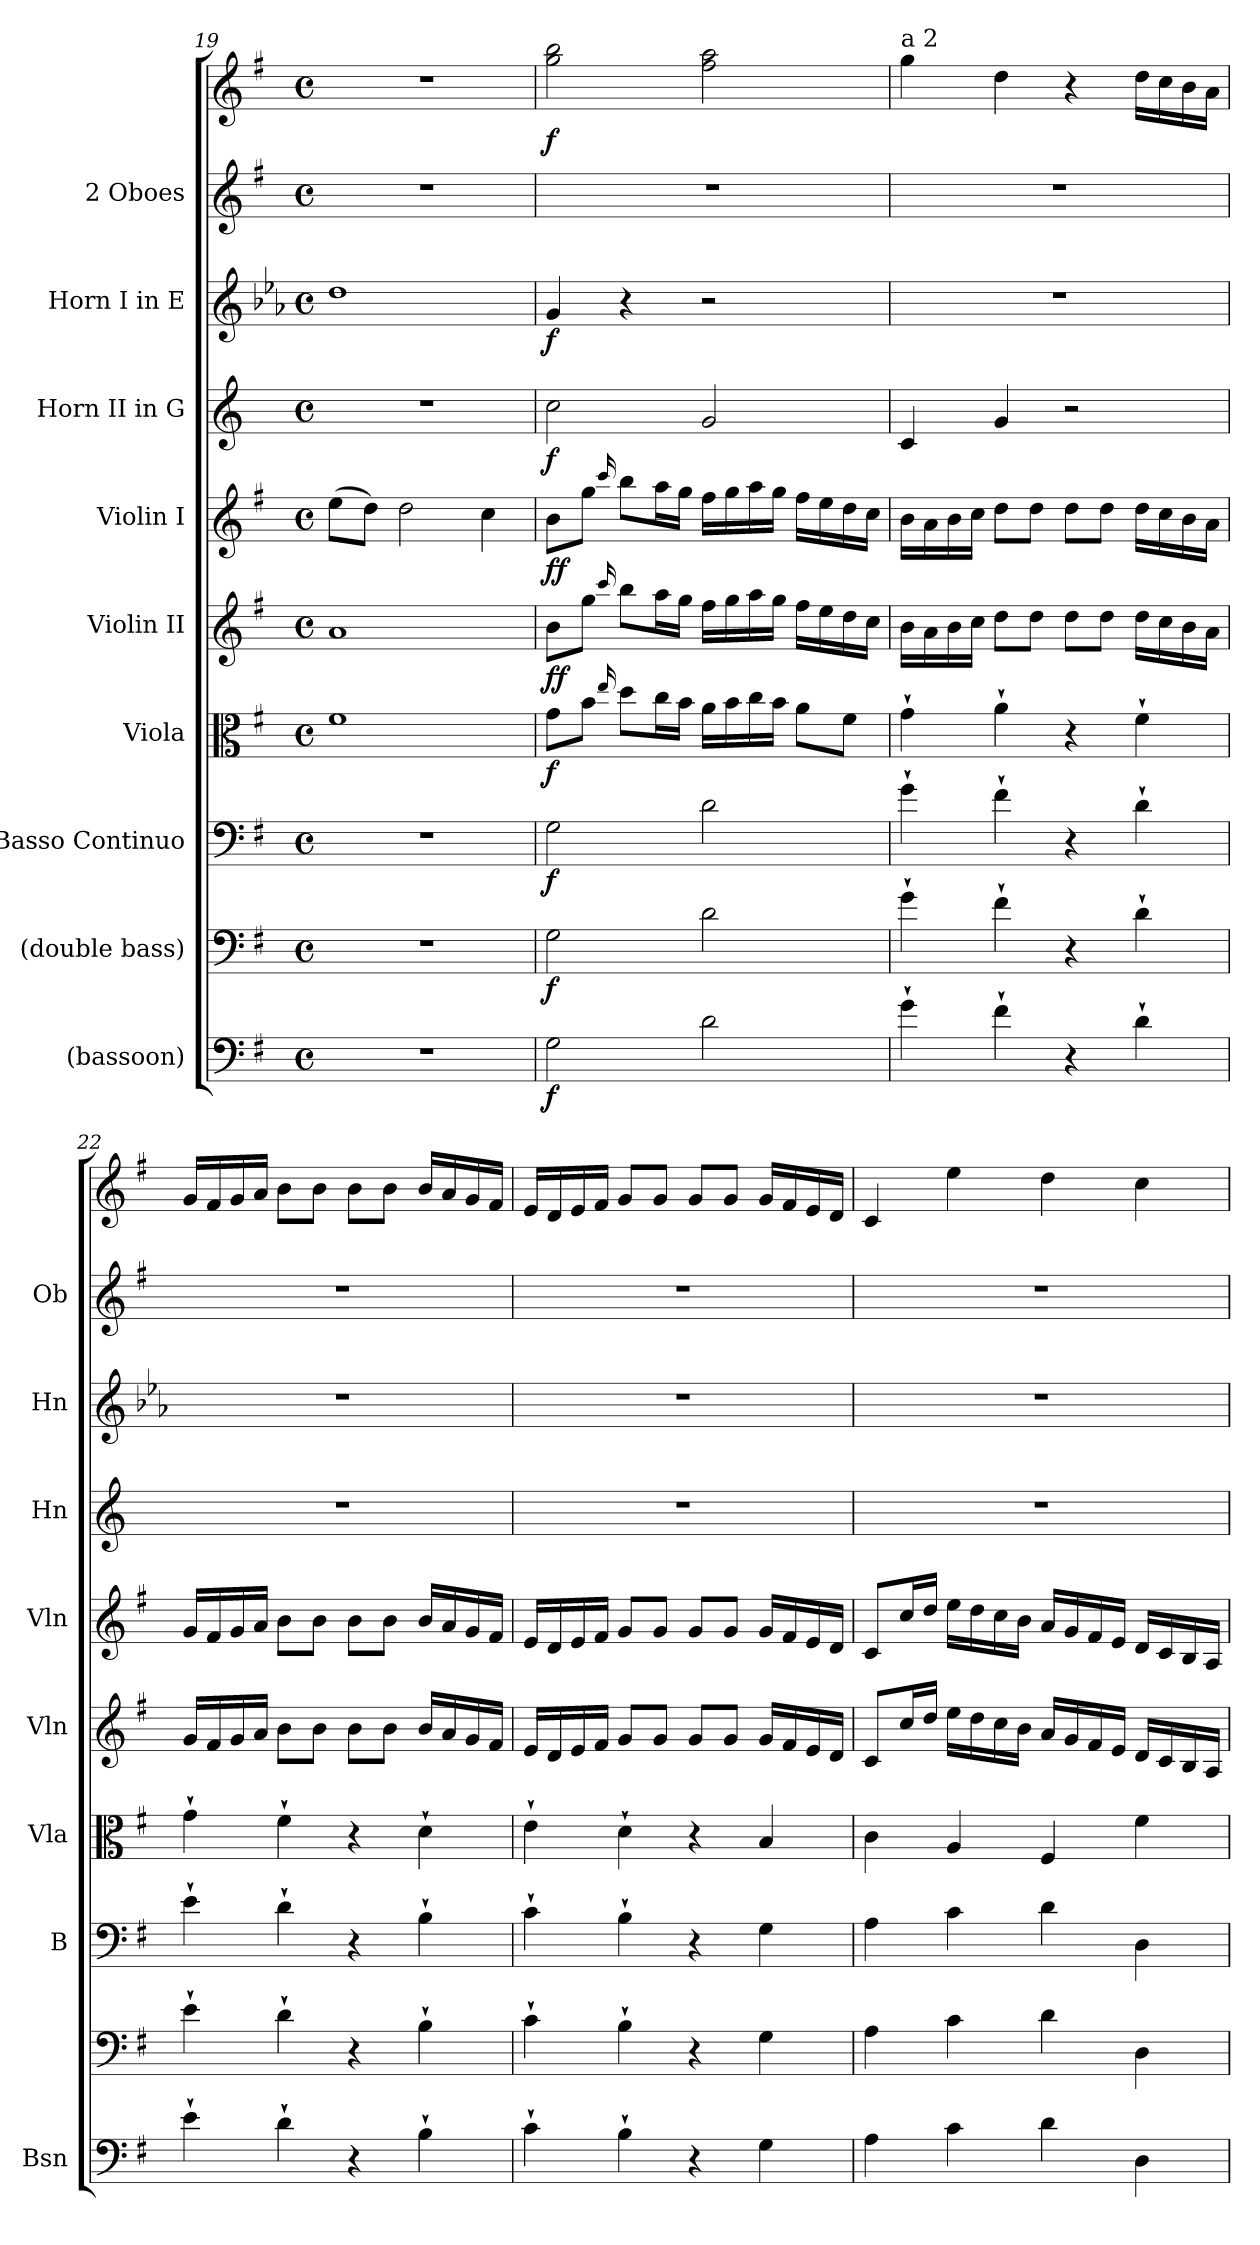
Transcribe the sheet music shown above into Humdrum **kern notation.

**kern	**dynam	**kern	**dynam	**kern	**dynam	**kern	**dynam	**kern	**dynam	**kern	**dynam	**kern	**dynam	**kern	**dynam	**kern	**kern	**dynam
*part9	*part9	*part8	*part8	*part7	*part7	*part6	*part6	*part5	*part5	*part4	*part4	*part3	*part3	*part2	*part2	*part1	*part1	*part1
*staff10	*staff10	*staff9	*staff9	*staff8	*staff8	*staff7	*staff7	*staff6	*staff6	*staff5	*staff5	*staff4	*staff4	*staff3	*staff3	*staff2	*staff1	*staff1/2
*I"(bassoon)	*	*I"(double bass)	*	*I"Basso Continuo	*	*I"Viola	*	*I"Violin II	*	*I"Violin I	*	*I"Horn II in G	*	*I"Horn I in E	*	*I"2 Oboes	*	*
*I'Bsn	*	*	*	*I'B	*	*I'Vla	*	*I'Vln	*	*I'Vln	*	*I'Hn	*	*I'Hn	*	*I'Ob	*	*
*clefF4	*	*clefF4	*	*clefF4	*	*clefC3	*	*clefG2	*	*clefG2	*	*clefG2	*	*clefG2	*	*clefG2	*clefG2	*
*	*	*	*	*	*	*	*	*	*	*	*	*ITrd3c5	*	*ITrd5c8	*	*	*	*
*k[f#]	*	*k[f#]	*	*k[f#]	*	*k[f#]	*	*k[f#]	*	*k[f#]	*	*k[f#]	*	*k[f#]	*	*k[f#]	*k[f#]	*
*M4/4	*	*M4/4	*	*M4/4	*	*M4/4	*	*M4/4	*	*M4/4	*	*M4/4	*	*M4/4	*	*M4/4	*M4/4	*
*met(c)	*	*met(c)	*	*met(c)	*	*met(c)	*	*met(c)	*	*met(c)	*	*met(c)	*	*met(c)	*	*met(c)	*met(c)	*
=19	=19	=19	=19	=19	=19	=19	=19	=19	=19	=19	=19	=19	=19	=19	=19	=19	=19	=19
1r	.	1r	.	1r	.	1f#	.	1a	.	(8eeL	.	1r	.	1f#	.	1r	1r	.
.	.	.	.	.	.	.	.	.	.	8ddJ)	.	.	.	.	.	.	.	.
.	.	.	.	.	.	.	.	.	.	2dd	.	.	.	.	.	.	.	.
.	.	.	.	.	.	.	.	.	.	4cc	.	.	.	.	.	.	.	.
=20	=20	=20	=20	=20	=20	=20	=20	=20	=20	=20	=20	=20	=20	=20	=20	=20	=20	=20
2G	f	2G	f	2G	f	8gL	f	8bL	ff	8bL	ff	2g	f	4B	f	1r	2gg 2bb	f
.	.	.	.	.	.	8bJ	.	8ggJ	.	8ggJ	.	.	.	.	.	.	.	.
.	.	.	.	.	.	16qqee/	.	16qqccc/	.	16qqccc/	.	.	.	.	.	.	.	.
.	.	.	.	.	.	8ddL	.	8bbL	.	8bbL	.	.	.	4r	.	.	.	.
.	.	.	.	.	.	16ccL	.	16aaL	.	16aaL	.	.	.	.	.	.	.	.
.	.	.	.	.	.	16bJJ	.	16ggJJ	.	16ggJJ	.	.	.	.	.	.	.	.
2d	.	2d	.	2d	.	16aLL	.	16ff#LL	.	16ff#LL	.	2d	.	2r	.	.	2ff# 2aa	.
.	.	.	.	.	.	16b	.	16gg	.	16gg	.	.	.	.	.	.	.	.
.	.	.	.	.	.	16cc	.	16aa	.	16aa	.	.	.	.	.	.	.	.
.	.	.	.	.	.	16bJJ	.	16ggJJ	.	16ggJJ	.	.	.	.	.	.	.	.
.	.	.	.	.	.	8aL	.	16ff#LL	.	16ff#LL	.	.	.	.	.	.	.	.
.	.	.	.	.	.	.	.	16ee	.	16ee	.	.	.	.	.	.	.	.
.	.	.	.	.	.	8f#J	.	16dd	.	16dd	.	.	.	.	.	.	.	.
.	.	.	.	.	.	.	.	16ccJJ	.	16ccJJ	.	.	.	.	.	.	.	.
=21	=21	=21	=21	=21	=21	=21	=21	=21	=21	=21	=21	=21	=21	=21	=21	=21	=21	=21
!	!	!	!	!	!	!	!	!	!	!	!	!	!	!	!	!	!LO:TX:a:t=a 2	!
4g`	.	4g`	.	4g`	.	4g`	.	16bLL	.	16bLL	.	4G	.	1r	.	1r	4gg	.
.	.	.	.	.	.	.	.	16a	.	16a	.	.	.	.	.	.	.	.
.	.	.	.	.	.	.	.	16b	.	16b	.	.	.	.	.	.	.	.
.	.	.	.	.	.	.	.	16ccJJ	.	16ccJJ	.	.	.	.	.	.	.	.
4f#`	.	4f#`	.	4f#`	.	4a`	.	8ddL	.	8ddL	.	4d	.	.	.	.	4dd	.
.	.	.	.	.	.	.	.	8ddJ	.	8ddJ	.	.	.	.	.	.	.	.
4r	.	4r	.	4r	.	4r	.	8ddL	.	8ddL	.	2r	.	.	.	.	4r	.
.	.	.	.	.	.	.	.	8ddJ	.	8ddJ	.	.	.	.	.	.	.	.
4d`	.	4d`	.	4d`	.	4f#`	.	16ddLL	.	16ddLL	.	.	.	.	.	.	16ddLL	.
.	.	.	.	.	.	.	.	16cc	.	16cc	.	.	.	.	.	.	16cc	.
.	.	.	.	.	.	.	.	16b	.	16b	.	.	.	.	.	.	16b	.
.	.	.	.	.	.	.	.	16aJJ	.	16aJJ	.	.	.	.	.	.	16aJJ	.
=22	=22	=22	=22	=22	=22	=22	=22	=22	=22	=22	=22	=22	=22	=22	=22	=22	=22	=22
4e`	.	4e`	.	4e`	.	4g`	.	16gLL	.	16gLL	.	1r	.	1r	.	1r	16gLL	.
.	.	.	.	.	.	.	.	16f#	.	16f#	.	.	.	.	.	.	16f#	.
.	.	.	.	.	.	.	.	16g	.	16g	.	.	.	.	.	.	16g	.
.	.	.	.	.	.	.	.	16aJJ	.	16aJJ	.	.	.	.	.	.	16aJJ	.
4d`	.	4d`	.	4d`	.	4f#`	.	8bL	.	8bL	.	.	.	.	.	.	8bL	.
.	.	.	.	.	.	.	.	8bJ	.	8bJ	.	.	.	.	.	.	8bJ	.
4r	.	4r	.	4r	.	4r	.	8bL	.	8bL	.	.	.	.	.	.	8bL	.
.	.	.	.	.	.	.	.	8bJ	.	8bJ	.	.	.	.	.	.	8bJ	.
4B`	.	4B`	.	4B`	.	4d`	.	16bLL	.	16bLL	.	.	.	.	.	.	16bLL	.
.	.	.	.	.	.	.	.	16a	.	16a	.	.	.	.	.	.	16a	.
.	.	.	.	.	.	.	.	16g	.	16g	.	.	.	.	.	.	16g	.
.	.	.	.	.	.	.	.	16f#JJ	.	16f#JJ	.	.	.	.	.	.	16f#JJ	.
=23	=23	=23	=23	=23	=23	=23	=23	=23	=23	=23	=23	=23	=23	=23	=23	=23	=23	=23
4c`	.	4c`	.	4c`	.	4e`	.	16eLL	.	16eLL	.	1r	.	1r	.	1r	16eLL	.
.	.	.	.	.	.	.	.	16d	.	16d	.	.	.	.	.	.	16d	.
.	.	.	.	.	.	.	.	16e	.	16e	.	.	.	.	.	.	16e	.
.	.	.	.	.	.	.	.	16f#JJ	.	16f#JJ	.	.	.	.	.	.	16f#JJ	.
4B`	.	4B`	.	4B`	.	4d`	.	8gL	.	8gL	.	.	.	.	.	.	8gL	.
.	.	.	.	.	.	.	.	8gJ	.	8gJ	.	.	.	.	.	.	8gJ	.
4r	.	4r	.	4r	.	4r	.	8gL	.	8gL	.	.	.	.	.	.	8gL	.
.	.	.	.	.	.	.	.	8gJ	.	8gJ	.	.	.	.	.	.	8gJ	.
4G	.	4G	.	4G	.	4B	.	16gLL	.	16gLL	.	.	.	.	.	.	16gLL	.
.	.	.	.	.	.	.	.	16f#	.	16f#	.	.	.	.	.	.	16f#	.
.	.	.	.	.	.	.	.	16e	.	16e	.	.	.	.	.	.	16e	.
.	.	.	.	.	.	.	.	16dJJ	.	16dJJ	.	.	.	.	.	.	16dJJ	.
=24	=24	=24	=24	=24	=24	=24	=24	=24	=24	=24	=24	=24	=24	=24	=24	=24	=24	=24
4A	.	4A	.	4A	.	4c	.	8cL	.	8cL	.	1r	.	1r	.	1r	4c	.
.	.	.	.	.	.	.	.	16ccL	.	16ccL	.	.	.	.	.	.	.	.
.	.	.	.	.	.	.	.	16ddJJ	.	16ddJJ	.	.	.	.	.	.	.	.
4c	.	4c	.	4c	.	4A	.	16eeLL	.	16eeLL	.	.	.	.	.	.	4ee	.
.	.	.	.	.	.	.	.	16dd	.	16dd	.	.	.	.	.	.	.	.
.	.	.	.	.	.	.	.	16cc	.	16cc	.	.	.	.	.	.	.	.
.	.	.	.	.	.	.	.	16bJJ	.	16bJJ	.	.	.	.	.	.	.	.
4d	.	4d	.	4d	.	4F#	.	16aLL	.	16aLL	.	.	.	.	.	.	4dd	.
.	.	.	.	.	.	.	.	16g	.	16g	.	.	.	.	.	.	.	.
.	.	.	.	.	.	.	.	16f#	.	16f#	.	.	.	.	.	.	.	.
.	.	.	.	.	.	.	.	16eJJ	.	16eJJ	.	.	.	.	.	.	.	.
4D	.	4D	.	4D	.	4f#	.	16dLL	.	16dLL	.	.	.	.	.	.	4cc	.
.	.	.	.	.	.	.	.	16c	.	16c	.	.	.	.	.	.	.	.
.	.	.	.	.	.	.	.	16B	.	16B	.	.	.	.	.	.	.	.
.	.	.	.	.	.	.	.	16AJJ	.	16AJJ	.	.	.	.	.	.	.	.
=	=	=	=	=	=	=	=	=	=	=	=	=	=	=	=	=	=	=
*-	*-	*-	*-	*-	*-	*-	*-	*-	*-	*-	*-	*-	*-	*-	*-	*-	*-	*-
